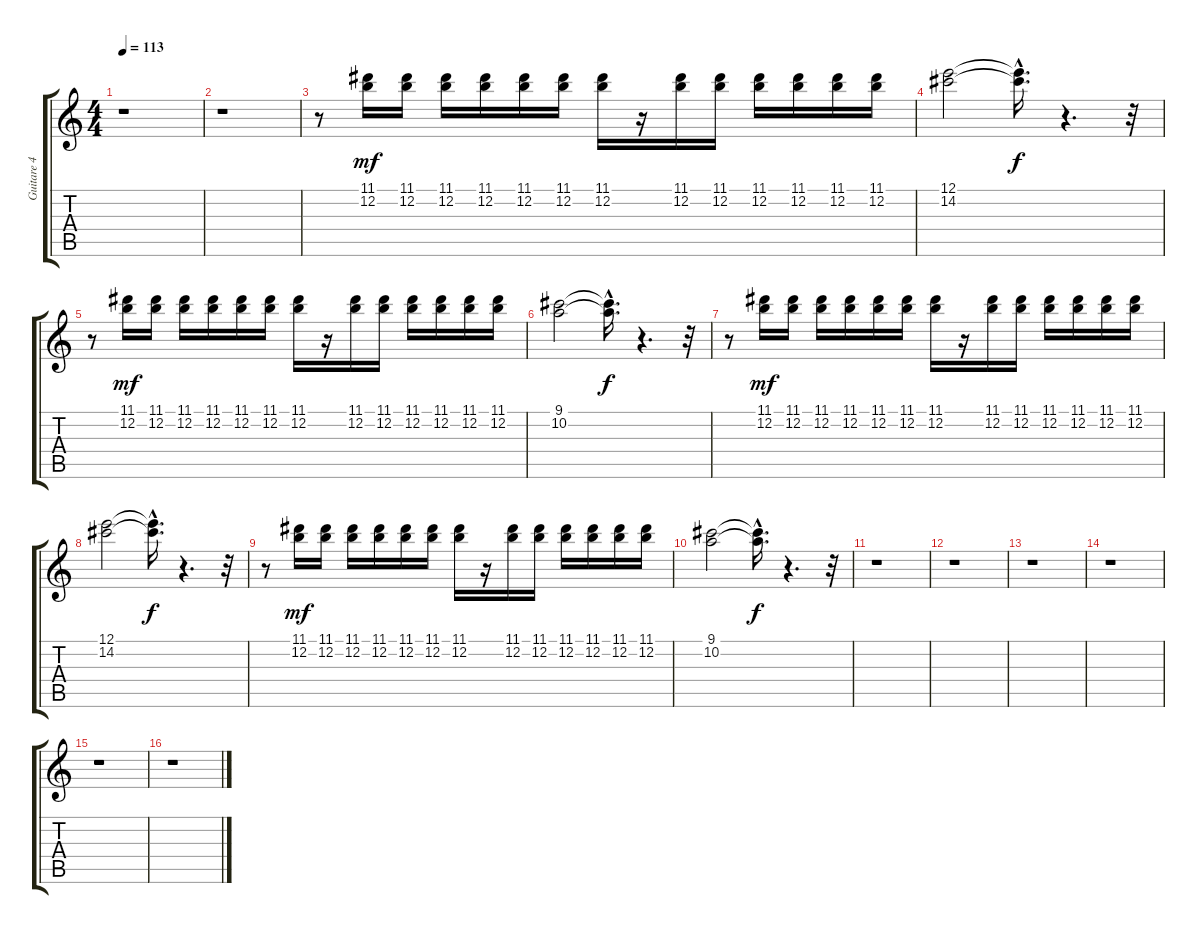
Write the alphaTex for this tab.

\track ("Guitare 4" "Guitare 4") {instrument overdrivenguitar}
\staff {score tabs}
\tuning (E4 B3 G3 D3 A2 E2) {hide}
\ts (4 4)
\tempo 113
\clef g2
\ks c
r.1{dy mf} |
r.1 |
r.8 (11.1 12.2).16 (11.1 12.2).16 (11.1 12.2).16 (11.1 12.2).16 (11.1 12.2).16 (11.1 12.2).16 (11.1 12.2).16 r.16 (11.1 12.2).16 (11.1 12.2).16 (11.1 12.2).16 (11.1 12.2).16 (11.1 12.2).16 (11.1 12.2).16 |
(12.1 14.2).2 (12.1{hac t} 14.2{hac t}).16{d dy f} r.4{d} r.32 |
r.8 (11.1 12.2).16{dy mf} (11.1 12.2).16 (11.1 12.2).16 (11.1 12.2).16 (11.1 12.2).16 (11.1 12.2).16 (11.1 12.2).16 r.16 (11.1 12.2).16 (11.1 12.2).16 (11.1 12.2).16 (11.1 12.2).16 (11.1 12.2).16 (11.1 12.2).16 |
(9.1 10.2).2 (9.1{hac t} 10.2{hac t}).16{d dy f} r.4{d} r.32 |
r.8 (11.1 12.2).16{dy mf} (11.1 12.2).16 (11.1 12.2).16 (11.1 12.2).16 (11.1 12.2).16 (11.1 12.2).16 (11.1 12.2).16 r.16 (11.1 12.2).16 (11.1 12.2).16 (11.1 12.2).16 (11.1 12.2).16 (11.1 12.2).16 (11.1 12.2).16 |
(12.1 14.2).2 (12.1{hac t} 14.2{hac t}).16{d dy f} r.4{d} r.32 |
r.8 (11.1 12.2).16{dy mf} (11.1 12.2).16 (11.1 12.2).16 (11.1 12.2).16 (11.1 12.2).16 (11.1 12.2).16 (11.1 12.2).16 r.16 (11.1 12.2).16 (11.1 12.2).16 (11.1 12.2).16 (11.1 12.2).16 (11.1 12.2).16 (11.1 12.2).16 |
(9.1 10.2).2 (9.1{hac t} 10.2{hac t}).16{d dy f} r.4{d} r.32 |
r.1 |
r.1 |
r.1 |
r.1 |
r.1 |
r.1
